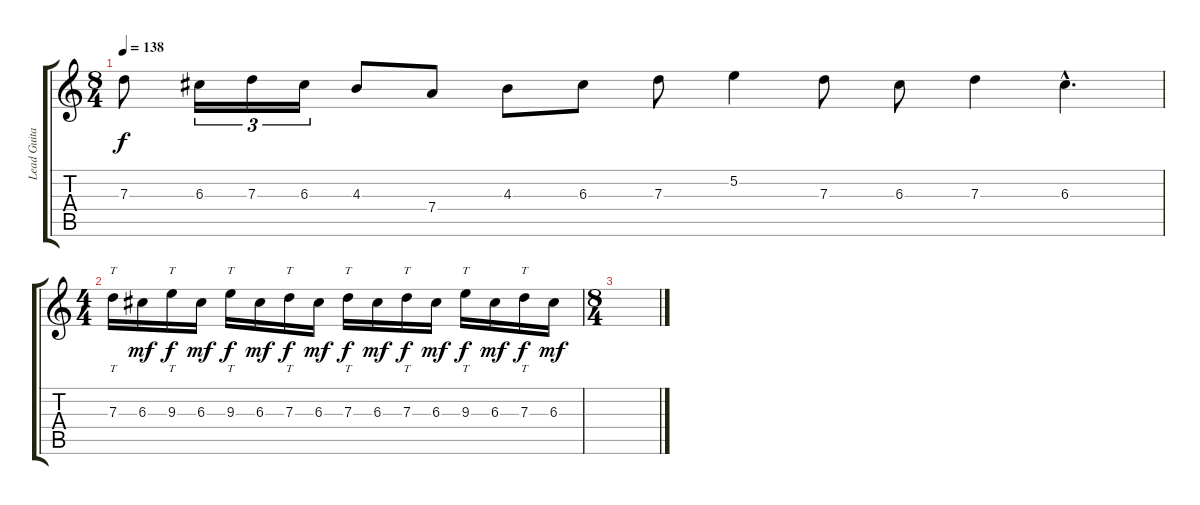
\track ("Lead Guitar" "Lead Guita") {instrument distortionguitar}
\staff {score tabs}
\tuning (E4 B3 G3 D3 A2 E2) {hide}
\ts (8 4)
\tempo 138
\clef g2
\ks c
7.3.8{dy f} 6.3.16{tu (3 2)} 7.3.16{tu (3 2)} 6.3.16{tu (3 2)} 4.3.8 7.4.8 4.3.8 6.3.8 7.3.8 5.2.4 7.3.8 6.3.8 7.3.4 6.3{hac}.4{d} |
\ts (4 4)
7.3.16{tt} 6.3.16{dy mf} 9.3.16{tt dy f} 6.3.16{dy mf} 9.3.16{tt dy f} 6.3.16{dy mf} 7.3.16{tt dy f} 6.3.16{dy mf} 7.3.16{tt dy f} 6.3.16{dy mf} 7.3.16{tt dy f} 6.3.16{dy mf} 9.3.16{tt dy f} 6.3.16{dy mf} 7.3.16{tt dy f} 6.3.16{dy mf} |
\ts (8 4)
